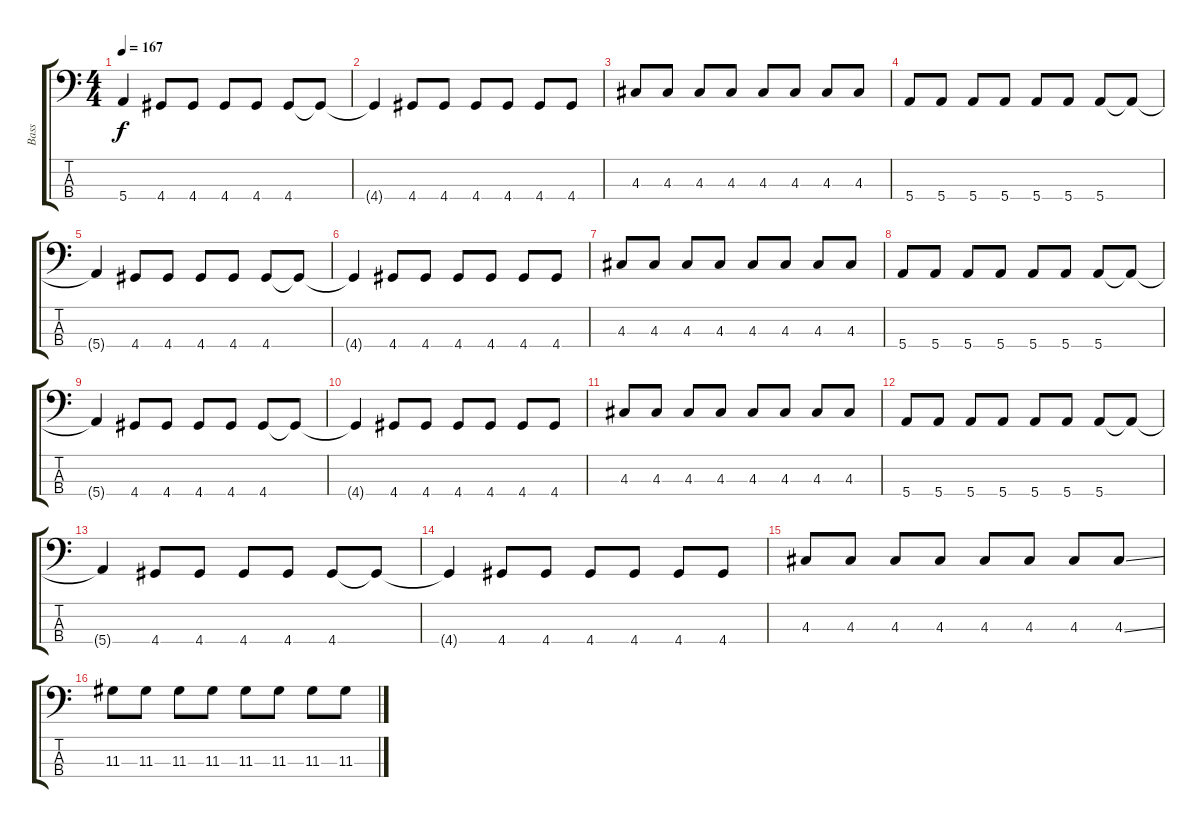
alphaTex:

\track ("Bass" "Bass") {instrument electricbasspick}
\staff {score tabs}
\tuning (G2 D2 A1 E1) {hide}
\ts (4 4)
\tempo 167
\clef f4
\ks c
5.4{t}.4{dy f} 4.4.8 4.4.8 4.4.8 4.4.8 4.4.8 4.4{t}.8 |
4.4{t}.4 4.4.8 4.4.8 4.4.8 4.4.8 4.4.8 4.4.8 |
4.3.8 4.3.8 4.3.8 4.3.8 4.3.8 4.3.8 4.3.8 4.3.8 |
5.4.8 5.4.8 5.4.8 5.4.8 5.4.8 5.4.8 5.4.8 5.4{t}.8 |
5.4{t}.4 4.4.8 4.4.8 4.4.8 4.4.8 4.4.8 4.4{t}.8 |
4.4{t}.4 4.4.8 4.4.8 4.4.8 4.4.8 4.4.8 4.4.8 |
4.3.8 4.3.8 4.3.8 4.3.8 4.3.8 4.3.8 4.3.8 4.3.8 |
5.4.8 5.4.8 5.4.8 5.4.8 5.4.8 5.4.8 5.4.8 5.4{t}.8 |
5.4{t}.4 4.4.8 4.4.8 4.4.8 4.4.8 4.4.8 4.4{t}.8 |
4.4{t}.4 4.4.8 4.4.8 4.4.8 4.4.8 4.4.8 4.4.8 |
4.3.8 4.3.8 4.3.8 4.3.8 4.3.8 4.3.8 4.3.8 4.3.8 |
5.4.8 5.4.8 5.4.8 5.4.8 5.4.8 5.4.8 5.4.8 5.4{t}.8 |
5.4{t}.4 4.4.8 4.4.8 4.4.8 4.4.8 4.4.8 4.4{t}.8 |
4.4{t}.4 4.4.8 4.4.8 4.4.8 4.4.8 4.4.8 4.4.8 |
4.3.8 4.3.8 4.3.8 4.3.8 4.3.8 4.3.8 4.3.8 4.3{ss}.8 |
11.3.8 11.3.8 11.3.8 11.3.8 11.3.8 11.3.8 11.3.8 11.3.8
